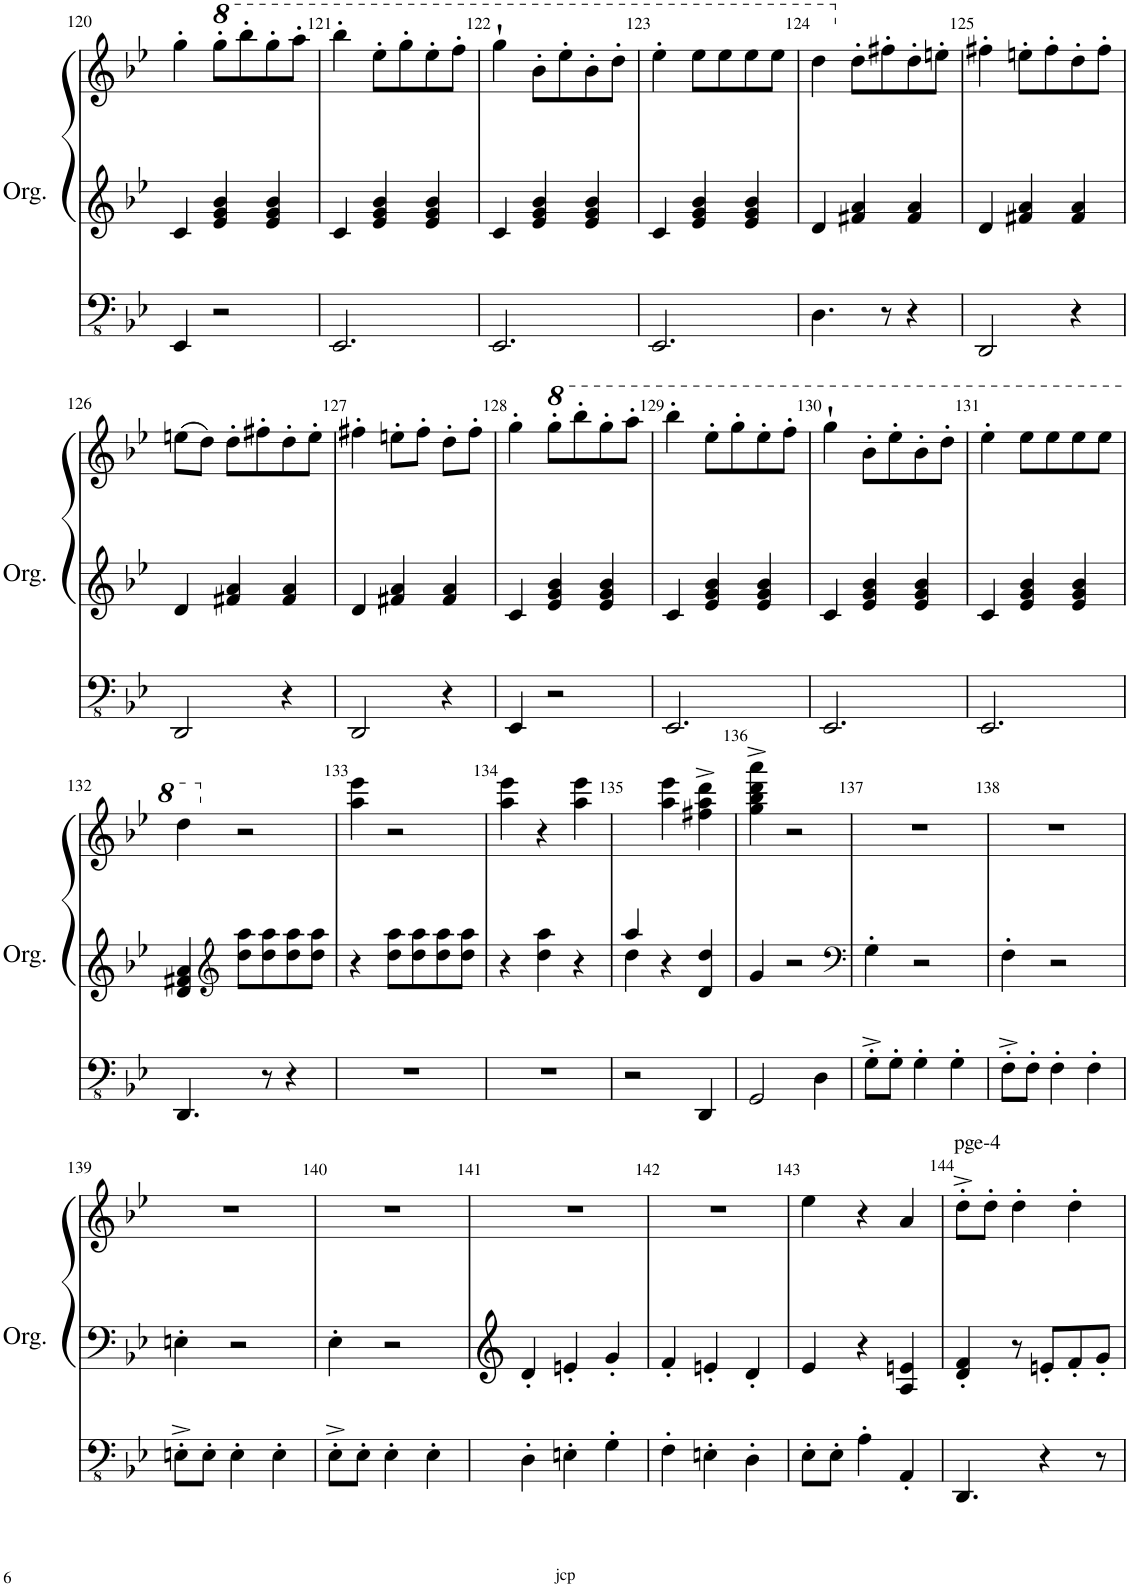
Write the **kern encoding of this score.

**kern	**kern	**kern
*part1	*part1	*part1
*staff3	*staff2	*staff1
*I"Orgue à tuyaux	*	*
*I'Org.	*	*
!!LO:PB:g=z
*clefFv4	*clefG2	*clefG2
*k[b-e-]	*k[b-e-]	*k[b-e-]
*M3/4	*M3/4	*M3/4
=120	=120	=120
4EEE-/	4c/	4gg'\
*	*	*8va
2r	4e-/ 4g/ 4b-/	8ggg'\L
.	.	8bbb-'\
.	4e-/ 4g/ 4b-/	8ggg'\
.	.	8aaa'\J
=121	=121	=121
2.EEE-/	4c/	4bbb-'\
.	4e-/ 4g/ 4b-/	8eee-'\L
.	.	8ggg'\
.	4e-/ 4g/ 4b-/	8eee-'\
.	.	8fff'\J
=122	=122	=122
2.EEE-/	4c/	4ggg`\
.	4e-/ 4g/ 4b-/	8bb-'\L
.	.	8eee-'\
.	4e-/ 4g/ 4b-/	8bb-'\
.	.	8ddd'\J
=123	=123	=123
2.EEE-/	4c/	4eee-'\
.	4e-/ 4g/ 4b-/	8eee-\L
.	.	8eee-\
.	4e-/ 4g/ 4b-/	8eee-\
.	.	8eee-\J
=124	=124	=124
4.DD\	4d/	4ddd\
*	*	*X8va
.	4f#X/ 4a/	8dd'\L
8r	.	8ff#X'\
4r	4f#/ 4a/	8dd'\
.	.	8een'\J
=125	=125	=125
2DDD/	4d/	4ff#X'\
.	4f#X/ 4a/	8een'\L
.	.	8ff#'\
4r	4f#/ 4a/	8dd'\
.	.	8ff#'\J
!!LO:LB:g=z
=126	=126	=126
2DDD/	4d/	(8een\L
.	.	8dd\J)
.	4f#X/ 4a/	8dd'\L
.	.	8ff#X'\
4r	4f#/ 4a/	8dd'\
.	.	8ee'\J
=127	=127	=127
2DDD/	4d/	4ff#X'\
.	4f#X/ 4a/	8een'\L
.	.	8ff#'\J
4r	4f#/ 4a/	8dd'\L
.	.	8ff#'\J
=128	=128	=128
4EEE-/	4c/	4gg'\
*	*	*8va
2r	4e-/ 4g/ 4b-/	8ggg'\L
.	.	8bbb-'\
.	4e-/ 4g/ 4b-/	8ggg'\
.	.	8aaa'\J
=129	=129	=129
2.EEE-/	4c/	4bbb-'\
.	4e-/ 4g/ 4b-/	8eee-'\L
.	.	8ggg'\
.	4e-/ 4g/ 4b-/	8eee-'\
.	.	8fff'\J
=130	=130	=130
2.EEE-/	4c/	4ggg`\
.	4e-/ 4g/ 4b-/	8bb-'\L
.	.	8eee-'\
.	4e-/ 4g/ 4b-/	8bb-'\
.	.	8ddd'\J
=131	=131	=131
2.EEE-/	4c/	4eee-'\
.	4e-/ 4g/ 4b-/	8eee-\L
.	.	8eee-\
.	4e-/ 4g/ 4b-/	8eee-\
.	.	8eee-\J
!!LO:LB:g=z
=132	=132	=132
4.DDD/	4d/ 4f#X/ 4a/	4ddd\
*	*clefG2	*
*	*	*X8va
.	8dd\ 8aa\L	2r
8r	8dd\ 8aa\	.
4r	8dd\ 8aa\	.
.	8dd\ 8aa\J	.
=133	=133	=133
2.r	4r	4aa\ 4eee-\
.	8dd\ 8aa\L	2r
.	8dd\ 8aa\	.
.	8dd\ 8aa\	.
.	8dd\ 8aa\J	.
=134	=134	=134
2.r	4r	4aa\ 4eee-\
.	4dd\ 4aa\	4r
.	4r	4aa\ 4eee-\
=135	=135	=135
*	*^	*
2r	4aa/	4dd\	4ryy
.	2ryy	4r	4aa\ 4eee-\
4DDD/	.	4d/ 4dd/	4ff#X\^ 4aa\^ 4ddd\^
*	*v	*v	*
=136	=136	=136
2GGG/	4g/	4gg\^ 4bb-\^ 4ddd\^ 4aaa\^
.	2r	2r
4DD\	.	.
=137	=137	=137
*	*clefF4	*
8GG'^\L	4G'\	2.r
8GG'\J	.	.
4GG'\	2r	.
4GG'\	.	.
=138	=138	=138
8FF'^\L	4F'\	2.r
8FF'\J	.	.
4FF'\	2r	.
4FF'\	.	.
!!LO:LB:g=z
=139	=139	=139
8EEn'^\L	4En'\	2.r
8EE'\J	.	.
4EE'\	2r	.
4EE'\	.	.
=140	=140	=140
8EE-'^\L	4E-'\	2.r
8EE-'\J	.	.
4EE-'\	2r	.
4EE-'\	.	.
=141	=141	=141
4DD'\	4d'/	2.r
4EEn'\	4en'/	.
4GG'\	4g'/	.
=142	=142	=142
4FF'\	4f'/	2.r
4EEn'\	4en'/	.
4DD'\	4d'/	.
=143	=143	=143
8EE-'\L	4e-/	4ee-\
8EE-'\J	.	.
4AA'\	4r	4r
4AAA'/	4A/ 4en/	4a/
=144	=144	=144
!	!	!LO:TX:a:t=pge-4
4.DDD/	4d/' 4f/'	8dd'^\L
.	.	8dd'\J
.	8r	4dd'\
4r	8en'/L	.
.	8f'/	4dd'\
8r	8g'/J	.
=	=	=
*-	*-	*-
